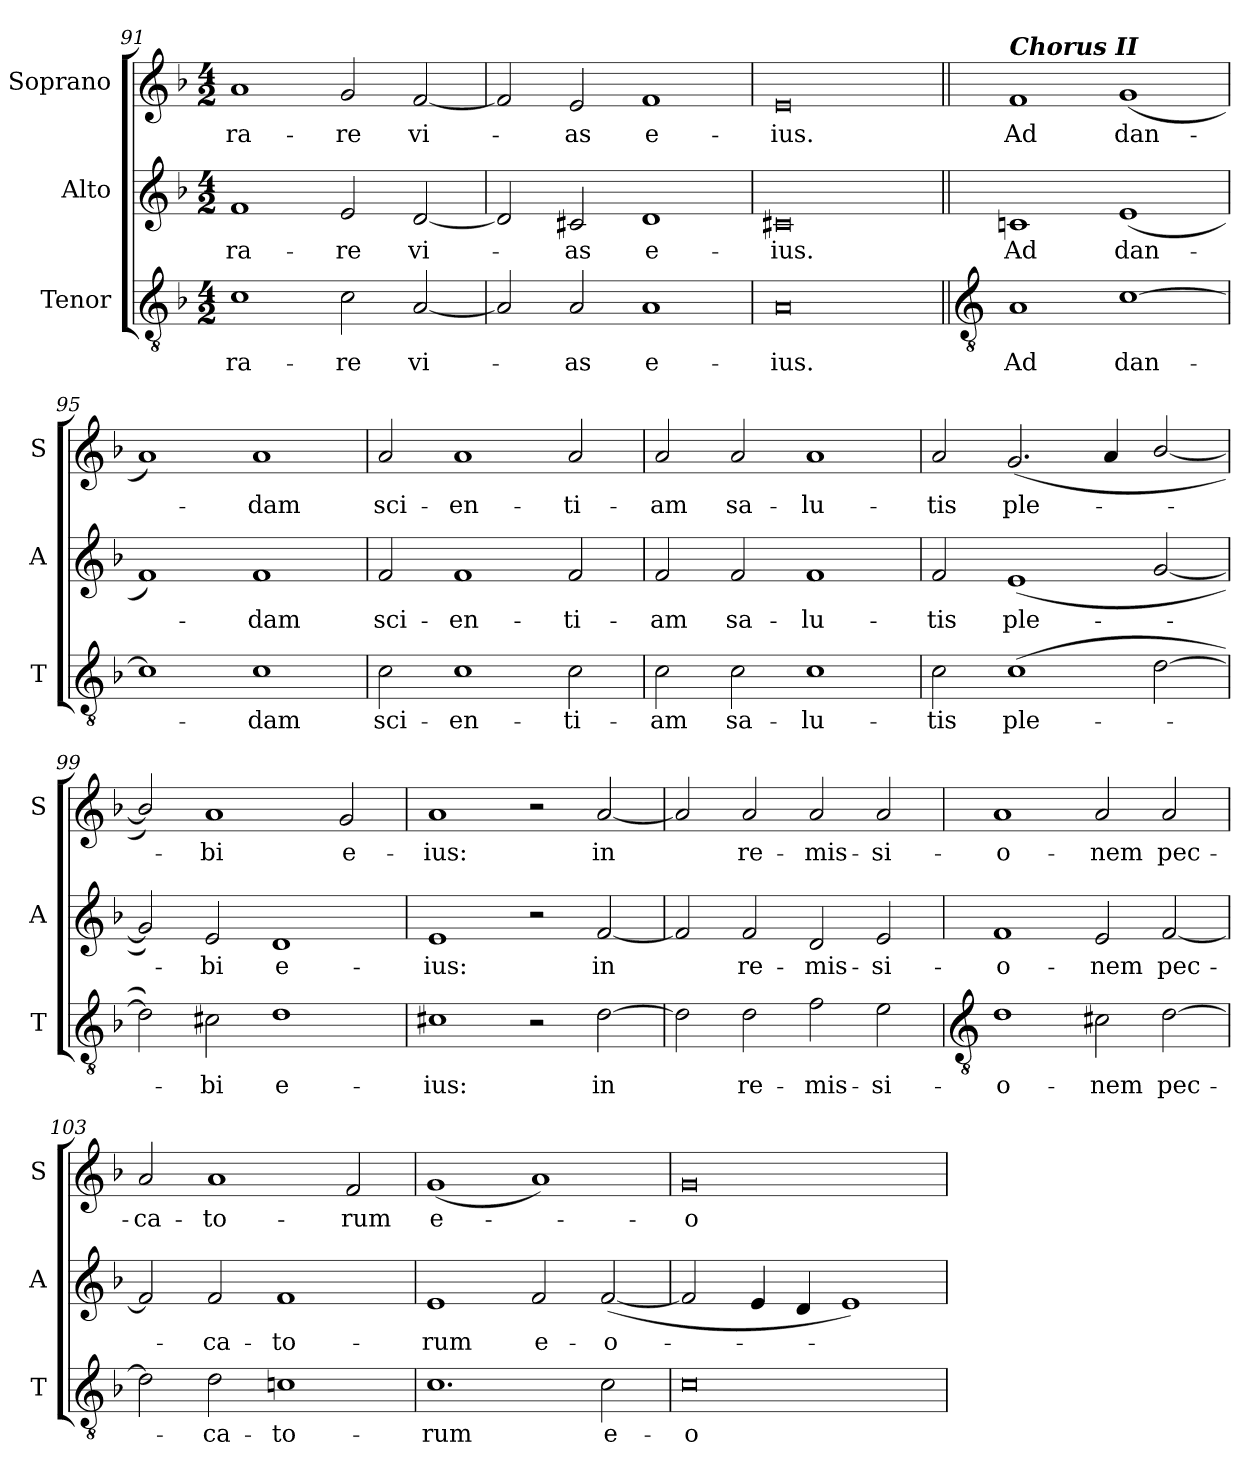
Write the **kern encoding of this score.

**kern	**text	**kern	**text	**kern	**text
*part3	*part3	*part2	*part2	*part1	*part1
*staff3	*staff3	*staff2	*staff2	*staff1	*staff1
*I"Tenor	*	*I"Alto	*	*I"Soprano	*
*I'T	*	*I'A	*	*I'S	*
*clefGv2	*	*clefG2	*	*clefG2	*
*k[b-]	*	*k[b-]	*	*k[b-]	*
*F:	*	*F:	*	*F:	*
*M4/2	*	*M4/2	*	*M4/2	*
=91	=91	=91	=91	=91	=91
!	!LO:LY:b	!	!LO:LY:b	!	!LO:LY:b
1c	-ra-	1f	-ra-	1a	-ra-
!	!LO:LY:b	!	!LO:LY:b	!	!LO:LY:b
2c	-re	2e	-re	2g	-re
!	!LO:LY:b	!	!LO:LY:b	!	!LO:LY:b
[2A	vi-	[2d	vi-	[2f	vi-
=92	=92	=92	=92	=92	=92
2A]	.	2d]	.	2f]	.
!	!LO:LY:b	!	!LO:LY:b	!	!LO:LY:b
2A	as	2c#X	as	2e	as
!	!LO:LY:b	!	!LO:LY:b	!	!LO:LY:b
1A	e-	1d	e-	1f	e-
=93	=93	=93	=93	=93	=93
!	!LO:LY:b	!	!LO:LY:b	!	!LO:LY:b
0A	-ius.	0c#X	-ius.	0e	-ius.
!!LO:LB:g=z
=94||	=94||	=94||	=94||	=94||	=94||
*clefGv2	*	*	*	*	*
!	!	!	!	!LO:TX:a:Bi:t=Chorus II	!
!	!LO:LY:b	!	!LO:LY:b	!	!LO:LY:b
1A	Ad	1cn	Ad	1f	Ad
!	!LO:LY:b	!	!LO:LY:b	!	!LO:LY:b
[1c	dan-	(<1e	dan-	(<1g	dan-
=95	=95	=95	=95	=95	=95
1c]	.	1f)	.	1a)	.
!	!LO:LY:b	!	!LO:LY:b	!	!LO:LY:b
1c	dam	1f	dam	1a	dam
=96	=96	=96	=96	=96	=96
!	!LO:LY:b	!	!LO:LY:b	!	!LO:LY:b
2c	sci-	2f	sci-	2a	sci-
!	!LO:LY:b	!	!LO:LY:b	!	!LO:LY:b
1c	-en-	1f	-en-	1a	-en-
!	!LO:LY:b	!	!LO:LY:b	!	!LO:LY:b
2c	-ti-	2f	-ti-	2a	-ti-
=97	=97	=97	=97	=97	=97
!	!LO:LY:b	!	!LO:LY:b	!	!LO:LY:b
2c	-am	2f	-am	2a	-am
!	!LO:LY:b	!	!LO:LY:b	!	!LO:LY:b
2c	sa-	2f	sa-	2a	sa-
!	!LO:LY:b	!	!LO:LY:b	!	!LO:LY:b
1c	-lu-	1f	-lu-	1a	-lu-
=98	=98	=98	=98	=98	=98
!	!LO:LY:b	!	!LO:LY:b	!	!LO:LY:b
2c	-tis	2f	-tis	2a	-tis
!	!LO:LY:b	!	!LO:LY:b	!	!LO:LY:b
(>1c	ple-	(<1e	ple-	(<2.g	ple-
.	.	.	.	4a	.
[2d	.	[2g	.	[2b-/	.
=99	=99	=99	=99	=99	=99
2d])	.	2g])	.	2b-/])	.
!	!LO:LY:b	!	!LO:LY:b	!	!LO:LY:b
2c#X	bi	2e	bi	1a	bi
!	!LO:LY:b	!	!LO:LY:b	!	!
1d	e-	1d	e-	.	.
!	!	!	!	!	!LO:LY:b
.	.	.	.	2g	e-
=100	=100	=100	=100	=100	=100
!	!LO:LY:b	!	!LO:LY:b	!	!LO:LY:b
1c#X	-ius:	1e	-ius:	1a	-ius:
2r	.	2r	.	2r	.
!	!LO:LY:b	!	!LO:LY:b	!	!LO:LY:b
[2d	in	[2f	in	[2a	in
=101	=101	=101	=101	=101	=101
2d]	.	2f]	.	2a]	.
!	!LO:LY:b	!	!LO:LY:b	!	!LO:LY:b
2d	re-	2f	re-	2a	re-
!	!LO:LY:b	!	!LO:LY:b	!	!LO:LY:b
2f	-mis-	2d	-mis-	2a	-mis-
!	!LO:LY:b	!	!LO:LY:b	!	!LO:LY:b
2e	-si-	2e	-si-	2a	-si-
!!LO:LB:g=z
=102	=102	=102	=102	=102	=102
*clefGv2	*	*	*	*	*
!	!LO:LY:b	!	!LO:LY:b	!	!LO:LY:b
1d	-o-	1f	-o-	1a	-o-
!	!LO:LY:b	!	!LO:LY:b	!	!LO:LY:b
2c#X	-nem	2e	-nem	2a	-nem
!	!LO:LY:b	!	!LO:LY:b	!	!LO:LY:b
[2d	pec-	[2f	pec-	2a	pec-
=103	=103	=103	=103	=103	=103
!	!	!	!	!	!LO:LY:b
2d]	.	2f]	.	2a	-ca-
!	!LO:LY:b	!	!LO:LY:b	!	!LO:LY:b
2d	ca-	2f	ca-	1a	-to-
!	!LO:LY:b	!	!LO:LY:b	!	!
1cn	-to-	1f	-to-	.	.
!	!	!	!	!	!LO:LY:b
.	.	.	.	2f	-rum
=104	=104	=104	=104	=104	=104
!	!LO:LY:b	!	!LO:LY:b	!	!LO:LY:b
1.c	-rum	1e	-rum	(<1g	e-
!	!	!	!LO:LY:b	!	!
.	.	2f	e-	1a)	.
!	!LO:LY:b	!	!LO:LY:b	!	!
2c	e-	(<[2f	-o-	.	.
=105	=105	=105	=105	=105	=105
!	!LO:LY:b	!	!	!	!LO:LY:b
0c	-o-	2f]	.	0g	o-
.	.	4e	.	.	.
.	.	4d	.	.	.
.	.	1e)	.	.	.
=	=	=	=	=	=
*-	*-	*-	*-	*-	*-
